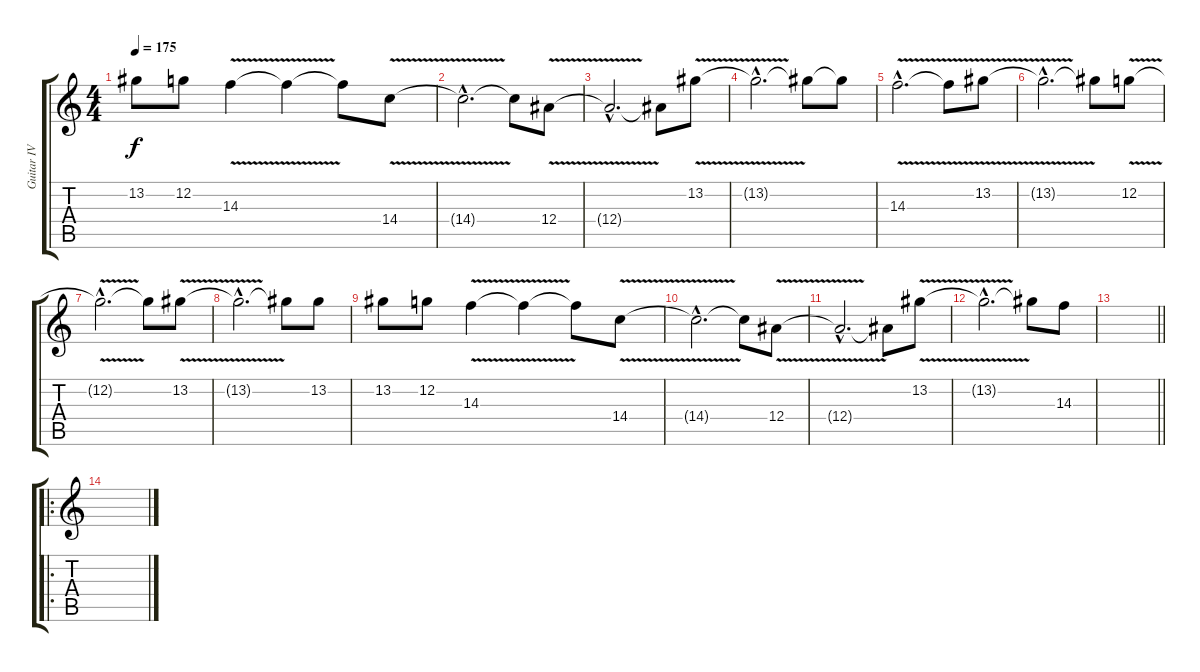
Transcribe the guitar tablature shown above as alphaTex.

\track ("Guitar IV" "Guitar IV") {instrument acousticguitarsteel}
\staff {score tabs}
\tuning (C4 G3 Eb3 Bb2 F2 C2) {hide}
\ts (4 4)
\tempo 175
\clef g2
\ks c
13.2.8{dy f} 12.2.8 14.3{v}.4 14.3{t}.4 14.3{t}.8 14.4{v}.8 |
14.4{hac t}.2{d} 14.4{t}.8 12.4{v}.8 |
12.4{hac t}.2{d} 12.4{t}.8 13.2{v}.8 |
13.2{hac t}.2{d} 13.2{t}.8 13.2{t}.8 |
14.3{v hac}.2{d} 14.3{t}.8 13.2{v}.8 |
13.2{hac t}.2{d} 13.2{t}.8 12.2{v}.8 |
12.2{hac t}.2{d} 12.2{t}.8 13.2{v}.8 |
13.2{hac t}.2{d} 13.2{t}.8 13.2.8 |
13.2.8 12.2.8 14.3{v}.4 14.3{t}.4 14.3{t}.8 14.4{v}.8 |
14.4{hac t}.2{d} 14.4{t}.8 12.4{v}.8 |
12.4{hac t}.2{d} 12.4{t}.8 13.2{v}.8 |
13.2{hac t}.2{d} 13.2{t}.8 14.3.8 |
\barLineRight lightlight
|
\ro
